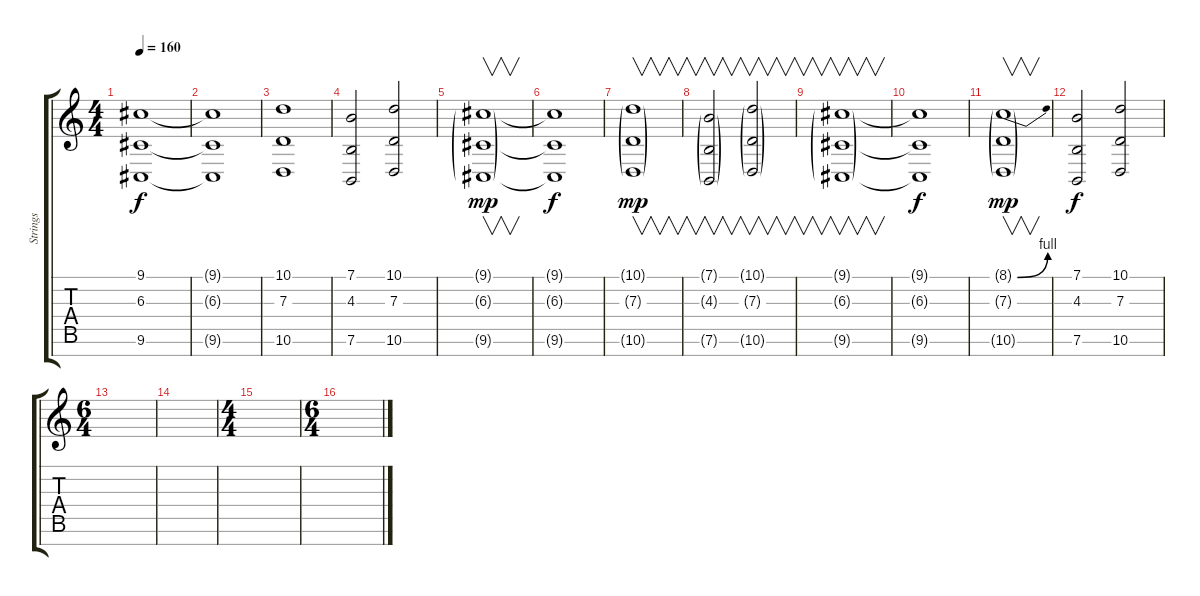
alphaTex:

\track ("Strings" "Strings") {instrument tremolostrings}
\staff {score tabs}
\tuning (E4 B3 G3 D3 A2 E2 B1) {hide}
\ts (4 4)
\tempo 160
\clef g2
\ks c
(9.1 6.3 9.6).1{dy f} |
(9.1{t} 6.3{t} 9.6{t}).1 |
(10.1 7.3 10.6).1 |
(7.1 4.3 7.6).2 (10.1 7.3 10.6).2 |
(9.1{g} 6.3{g} 9.6{g}).1{v dy mp instrument lead2sawtooth} |
(9.1{t} 6.3{t} 9.6{t}).1{dy f} |
(10.1{g} 7.3{g} 10.6{g}).1{v dy mp} |
(7.1{g} 4.3{g} 7.6{g}).2{v} (10.1{g} 7.3{g} 10.6{g}).2{v} |
(9.1{g} 6.3{g} 9.6{g}).1{v} |
(9.1{t} 6.3{t} 9.6{t}).1{dy f} |
(8.1{be (bend 0 0 60 4) g} 7.3{g} 10.6{g}).1{v dy mp} |
(7.1 4.3 7.6).2{dy f} (10.1 7.3 10.6).2 |
\ts (6 4)
|
|
\ts (4 4)
|
\ts (6 4)
